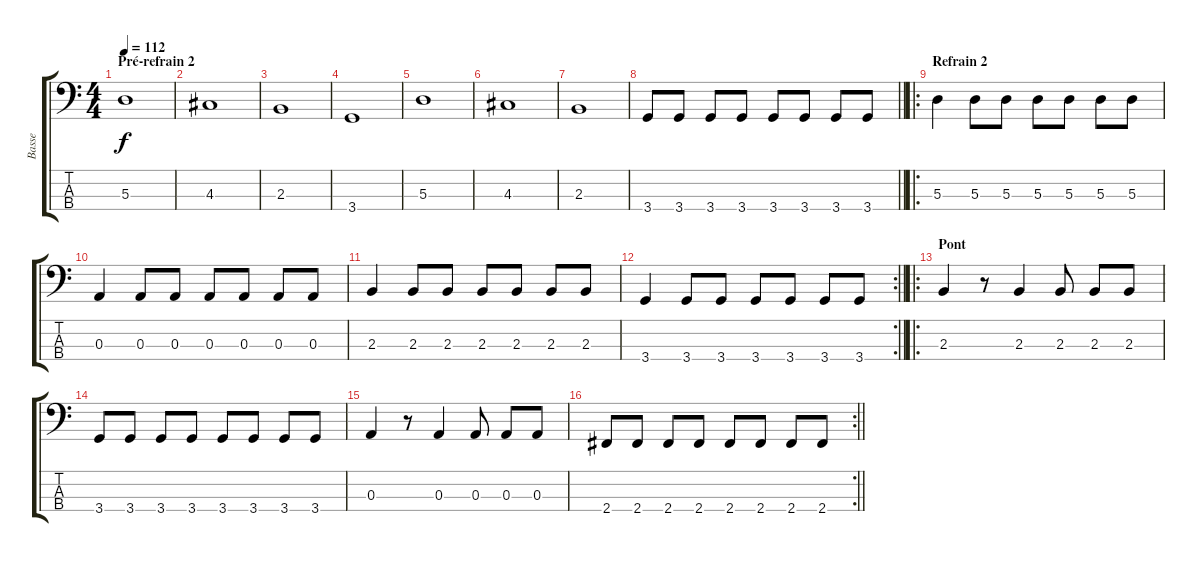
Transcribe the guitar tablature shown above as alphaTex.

\track ("Basse" "Basse") {instrument electricbassfinger}
\staff {score tabs}
\tuning (G2 D2 A1 E1) {hide}
\ts (4 4)
\section ("" "Pré-refrain 2")
\tempo 112
\clef f4
\ks c
5.3.1{dy f} |
4.3.1 |
2.3.1 |
3.4.1 |
5.3.1 |
4.3.1 |
2.3.1 |
\barLineRight lightlight
3.4.8 3.4.8 3.4.8 3.4.8 3.4.8 3.4.8 3.4.8 3.4.8 |
\ro
\section ("" "Refrain 2")
5.3.4 5.3.8 5.3.8 5.3.8 5.3.8 5.3.8 5.3.8 |
0.3.4 0.3.8 0.3.8 0.3.8 0.3.8 0.3.8 0.3.8 |
2.3.4 2.3.8 2.3.8 2.3.8 2.3.8 2.3.8 2.3.8 |
\rc 2
\barLineRight lightlight
3.4.4 3.4.8 3.4.8 3.4.8 3.4.8 3.4.8 3.4.8 |
\ro
\section ("" "Pont")
2.3.4 r.8 2.3.4 2.3.8 2.3.8 2.3.8 |
3.4.8 3.4.8 3.4.8 3.4.8 3.4.8 3.4.8 3.4.8 3.4.8 |
0.3.4 r.8 0.3.4 0.3.8 0.3.8 0.3.8 |
\rc 2
\barLineRight lightlight
2.4.8 2.4.8 2.4.8 2.4.8 2.4.8 2.4.8 2.4.8 2.4.8
